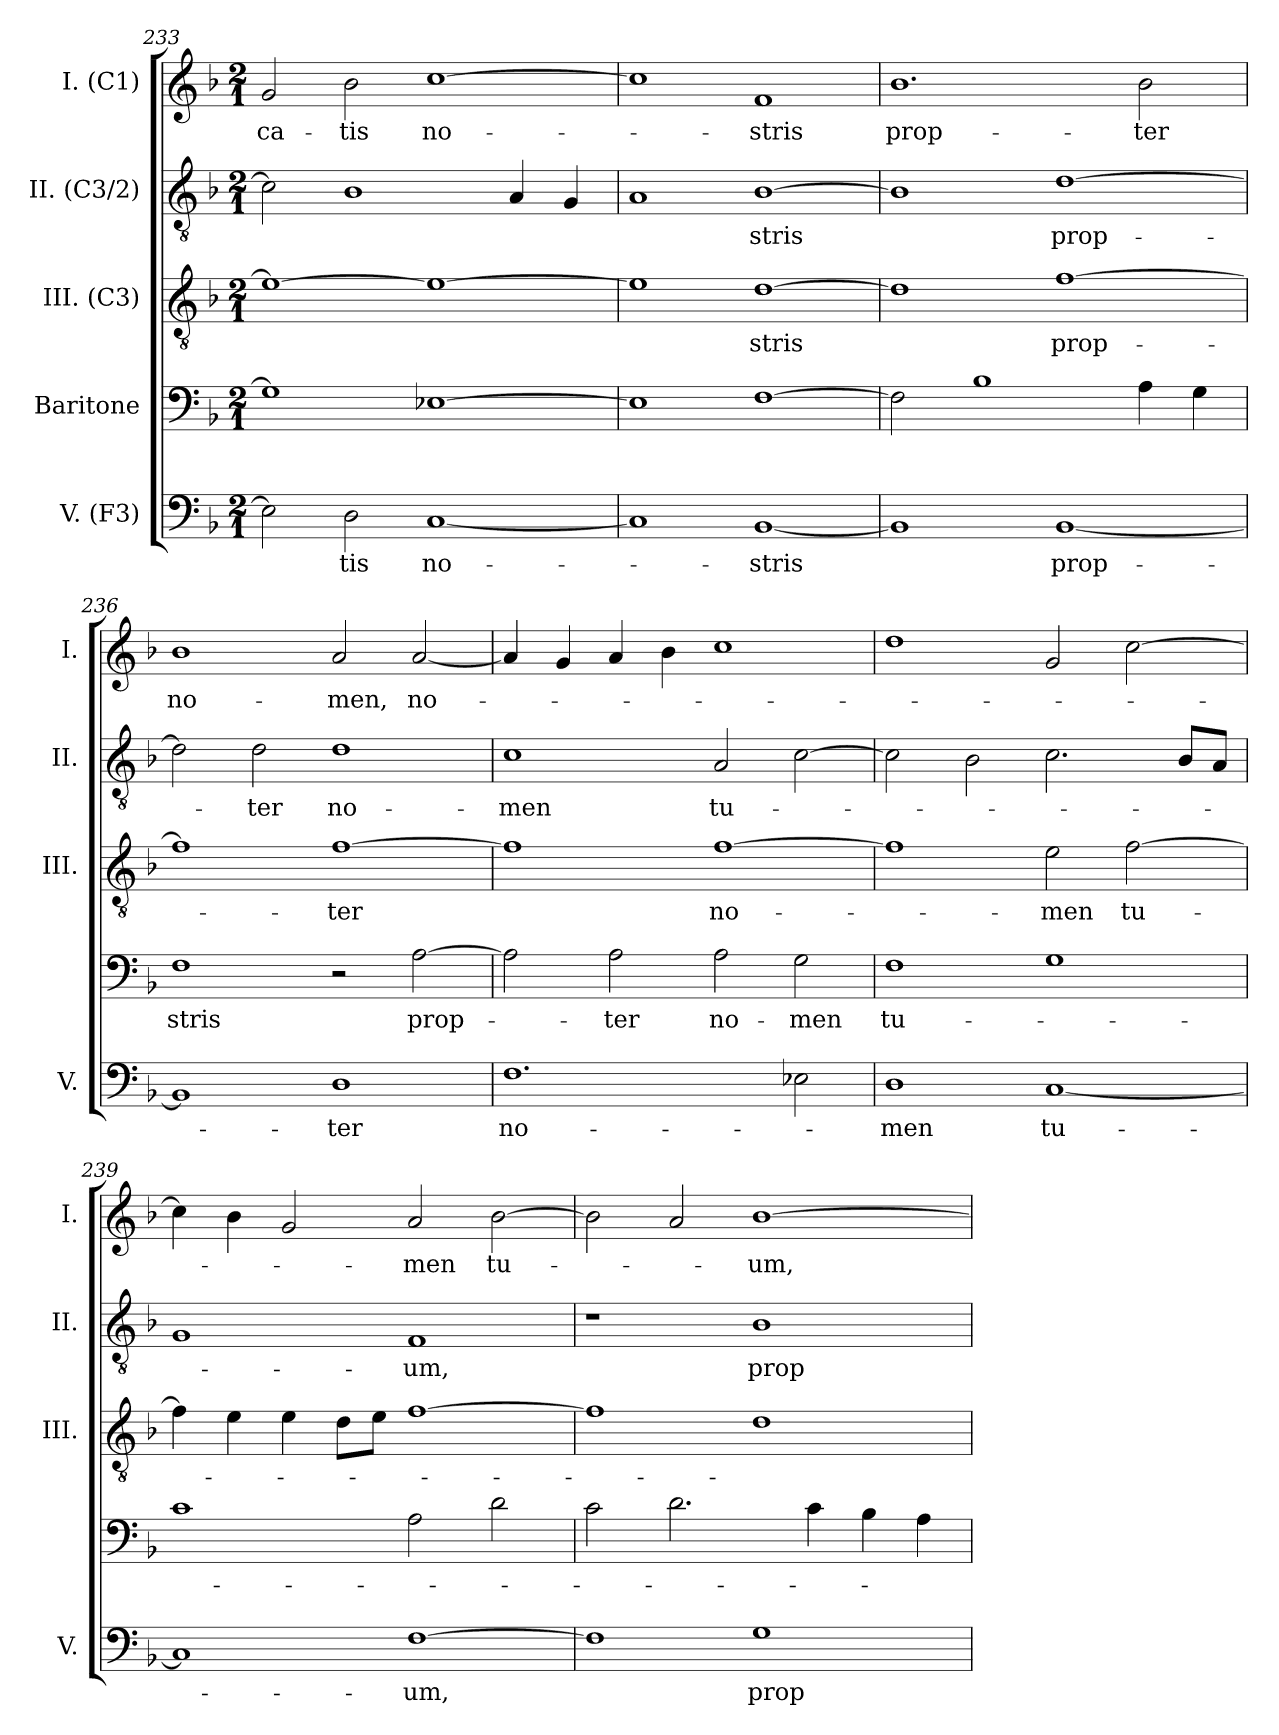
**kern	**text	**kern	**text	**kern	**text	**kern	**text	**kern	**text
*part5	*part5	*part4	*part4	*part3	*part3	*part2	*part2	*part1	*part1
*staff5	*staff5	*staff4	*staff4	*staff3	*staff3	*staff2	*staff2	*staff1	*staff1
*I"V. (F3)	*	*I"Baritone	*	*I"III. (C3)	*	*I"II. (C3/2)	*	*I"I. (C1)	*
*I'V.	*	*	*	*I'III.	*	*I'II.	*	*I'I.	*
*clefF4	*	*clefF4	*	*clefGv2	*	*clefGv2	*	*clefG2	*
*	*	*	*	*ITrd7c12	*	*ITrd7c12	*	*	*
*k[b-]	*	*k[b-]	*	*k[b-]	*	*k[b-]	*	*k[b-]	*
*F:	*	*F:	*	*F:	*	*F:	*	*F:	*
*M2/1	*	*M2/1	*	*M2/1	*	*M2/1	*	*M2/1	*
=233	=233	=233	=233	=233	=233	=233	=233	=233	=233
!	!	!	!	!	!	!	!	!	!LO:LY:b:color=#000000
2E-i\]	.	1Gi]	.	1E-i_	.	2Ci\]	.	2gi/	-ca-
!	!LO:LY:b:color=#000000	!	!	!	!	!	!	!	!
!	!	!	!	!	!	!	!	!	!LO:LY:b:color=#000000
2Di\	-tis	.	.	.	.	1BB-i	.	2b-i\	-tis
!	!LO:LY:b:color=#000000	!	!	!	!	!	!	!	!
!	!	!	!	!	!	!	!	!	!LO:LY:b:color=#000000
[1Ci	no-	[1E-Xi	.	1E-i_	.	.	.	[1cci	no-
.	.	.	.	.	.	4AAi/	.	.	.
.	.	.	.	.	.	4GGi/	.	.	.
=234	=234	=234	=234	=234	=234	=234	=234	=234	=234
1Ci]	.	1E-i]	.	1E-i]	.	1AAi	.	1cci]	.
!	!LO:LY:b:color=#000000	!	!	!	!	!	!	!	!
!	!	!	!	!	!LO:LY:b:color=#000000	!	!	!	!
!	!	!	!	!	!	!	!LO:LY:b:color=#000000	!	!
!	!	!	!	!	!	!	!	!	!LO:LY:b:color=#000000
[1BB-i	-stris	[1Fi	.	[1Di	-stris	[1BB-i	-stris	1fi	-stris
=235	=235	=235	=235	=235	=235	=235	=235	=235	=235
!	!	!	!	!	!	!	!	!	!LO:LY:b:color=#000000
1BB-i]	.	2Fi\]	.	1Di]	.	1BB-i]	.	1.b-i	prop-
.	.	1B-i	.	.	.	.	.	.	.
!	!LO:LY:b:color=#000000	!	!	!	!	!	!	!	!
!	!	!	!	!	!LO:LY:b:color=#000000	!	!	!	!
!	!	!	!	!	!	!	!LO:LY:b:color=#000000	!	!
[1BB-i	prop-	.	.	[1Fi	prop-	[1Di	prop-	.	.
!	!	!	!	!	!	!	!	!	!LO:LY:b:color=#000000
.	.	4Ai\	.	.	.	.	.	2b-i\	-ter
.	.	4Gi\	.	.	.	.	.	.	.
=236	=236	=236	=236	=236	=236	=236	=236	=236	=236
!	!	!	!LO:LY:b:color=#000000	!	!	!	!	!	!
!	!	!	!	!	!	!	!	!	!LO:LY:b:color=#000000
1BB-i]	.	1Fi	-stris	1Fi]	.	2Di\]	.	1b-i	no-
!	!	!	!	!	!	!	!LO:LY:b:color=#000000	!	!
.	.	.	.	.	.	2Di\	-ter	.	.
!	!LO:LY:b:color=#000000	!	!	!	!	!	!	!	!
!	!	!	!	!	!LO:LY:b:color=#000000	!	!	!	!
!	!	!	!	!	!	!	!LO:LY:b:color=#000000	!	!
!	!	!	!	!	!	!	!	!	!LO:LY:b:color=#000000
1Di	-ter	2r	.	[1Fi	-ter	1Di	no-	2ai/	-men,
!	!	!	!LO:LY:b:color=#000000	!	!	!	!	!	!
!	!	!	!	!	!	!	!	!	!LO:LY:b:color=#000000
.	.	[2Ai\	prop-	.	.	.	.	[2ai/	no-
!!LO:PB:g=z
=237	=237	=237	=237	=237	=237	=237	=237	=237	=237
!	!LO:LY:b:color=#000000	!	!	!	!	!	!	!	!
!	!	!	!	!	!	!	!LO:LY:b:color=#000000	!	!
1.Fi	no-	2Ai\]	.	1Fi]	.	1Ci	-men	4ai/]	.
.	.	.	.	.	.	.	.	4gi/	.
!	!	!	!LO:LY:b:color=#000000	!	!	!	!	!	!
.	.	2Ai\	-ter	.	.	.	.	4ai/	.
.	.	.	.	.	.	.	.	4b-i\	.
!	!	!	!LO:LY:b:color=#000000	!	!	!	!	!	!
!	!	!	!	!	!LO:LY:b:color=#000000	!	!	!	!
!	!	!	!	!	!	!	!LO:LY:b:color=#000000	!	!
.	.	2Ai\	no-	[1Fi	no-	2AAi/	tu-	1cci	.
!	!	!	!LO:LY:b:color=#000000	!	!	!	!	!	!
2E-i\	.	2Gi\	-men	.	.	[2Ci\	.	.	.
=238	=238	=238	=238	=238	=238	=238	=238	=238	=238
!	!LO:LY:b:color=#000000	!	!	!	!	!	!	!	!
!	!	!	!LO:LY:b:color=#000000	!	!	!	!	!	!
1Di	-men	1Fi	tu-	1Fi]	.	2Ci\]	.	1ddi	.
.	.	.	.	.	.	2BB-i\	.	.	.
!	!LO:LY:b:color=#000000	!	!	!	!	!	!	!	!
!	!	!	!	!	!LO:LY:b:color=#000000	!	!	!	!
[1Ci	tu-	1Gi	.	2Ei\	-men	2.Ci\	.	2gi/	.
!	!	!	!	!	!LO:LY:b:color=#000000	!	!	!	!
.	.	.	.	[2Fi\	tu-	.	.	[2cci\	.
.	.	.	.	.	.	8BB-i/L	.	.	.
.	.	.	.	.	.	8AAi/J	.	.	.
=239	=239	=239	=239	=239	=239	=239	=239	=239	=239
1Ci]	.	1ci	.	4Fi\]	.	1GGi	.	4cci\]	.
.	.	.	.	4Ei\	.	.	.	4b-i\	.
.	.	.	.	4Ei\	.	.	.	2gi/	.
.	.	.	.	8Di\L	.	.	.	.	.
.	.	.	.	8Ei\J	.	.	.	.	.
!	!LO:LY:b:color=#000000	!	!	!	!	!	!	!	!
!	!	!	!	!	!	!	!LO:LY:b:color=#000000	!	!
!	!	!	!	!	!	!	!	!	!LO:LY:b:color=#000000
[1Fi	-um,	2Ai\	.	[1Fi	.	1FFi	-um,	2ai/	-men
!	!	!	!	!	!	!	!	!	!LO:LY:b:color=#000000
.	.	2di\	.	.	.	.	.	[2b-i\	tu-
=240	=240	=240	=240	=240	=240	=240	=240	=240	=240
1Fi]	.	2ci\	.	1Fi]	.	1r	.	2b-i\]	.
.	.	2.di\	.	.	.	.	.	2ai/	.
!	!LO:LY:b:color=#000000	!	!	!	!	!	!	!	!
!	!	!	!	!	!	!	!LO:LY:b:color=#000000	!	!
!	!	!	!	!	!	!	!	!	!LO:LY:b:color=#000000
1Gi	prop-	.	.	1Di	.	1BB-i	prop-	[1b-i	-um,
.	.	4ci\	.	.	.	.	.	.	.
.	.	4B-i\	.	.	.	.	.	.	.
.	.	4Ai\	.	.	.	.	.	.	.
=	=	=	=	=	=	=	=	=	=
*-	*-	*-	*-	*-	*-	*-	*-	*-	*-
